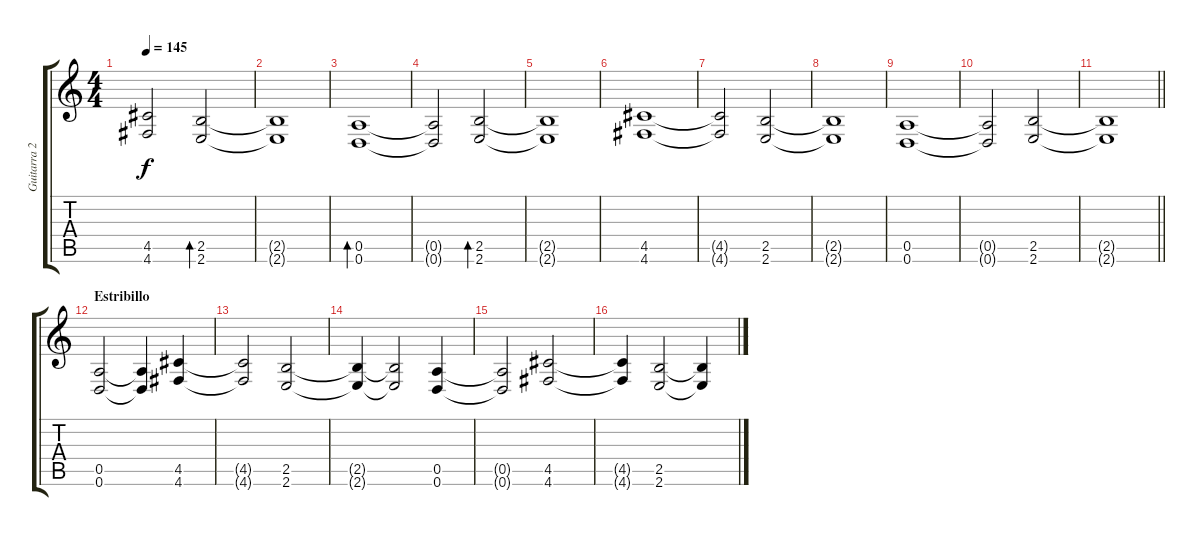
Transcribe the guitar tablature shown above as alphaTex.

\track ("Guitarra 2" "Guitarra 2") {instrument distortionguitar}
\staff {score tabs}
\tuning (E4 B3 G3 D3 A2 D2) {hide}
\ts (4 4)
\tempo 145
\clef g2
\ks c
(4.5{t} 4.6{t}).2{dy f} (2.5 2.6).2{bd 480} |
(2.5{t} 2.6{t}).1 |
(0.5 0.6).1{bd 480} |
(0.5{t} 0.6{t}).2 (2.5 2.6).2{bd 480} |
(2.5{t} 2.6{t}).1 |
(4.5 4.6).1 |
(4.5{t} 4.6{t}).2 (2.5 2.6).2 |
(2.5{t} 2.6{t}).1 |
(0.5 0.6).1 |
(0.5{t} 0.6{t}).2 (2.5 2.6).2 |
\barLineRight lightlight
(2.5{t} 2.6{t}).1 |
\section ("" "Estribillo")
(0.5 0.6).2{instrument distortionguitar} (0.5{t} 0.6{t}).4 (4.5 4.6).4 |
(4.5{t} 4.6{t}).2 (2.5 2.6).2 |
(2.5{t} 2.6{t}).4 (2.5{t} 2.6{t}).2 (0.5 0.6).4 |
(0.5{t} 0.6{t}).2 (4.5 4.6).2 |
(4.5{t} 4.6{t}).4 (2.5 2.6).2 (2.5{t} 2.6{t}).4
